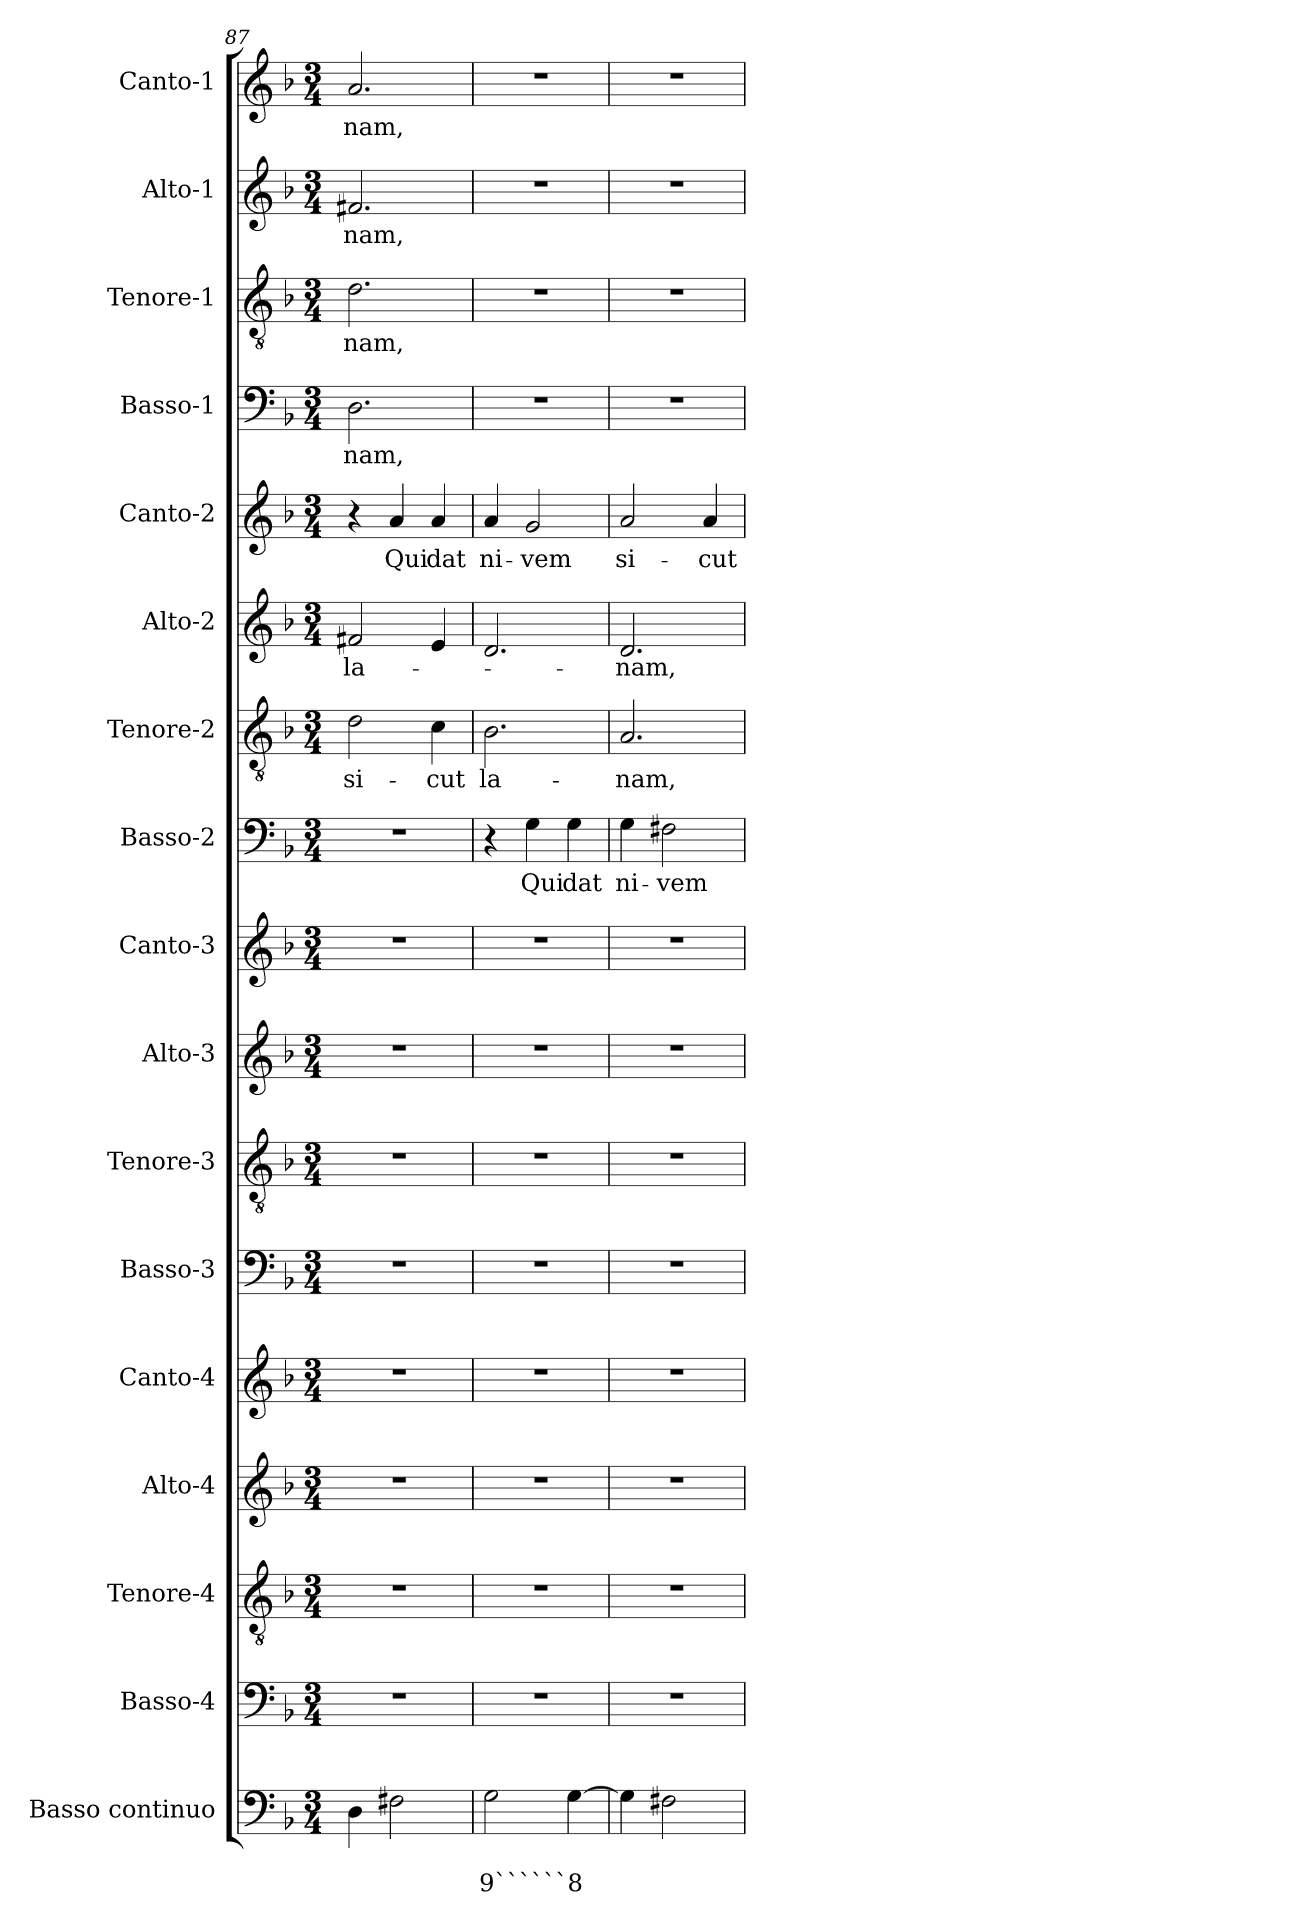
**kern	**text	**text	**kern	**kern	**kern	**kern	**kern	**kern	**kern	**kern	**kern	**text	**kern	**text	**kern	**text	**kern	**text	**kern	**text	**kern	**text	**kern	**text	**kern	**text
*part17	*part17	*part17	*part16	*part15	*part14	*part13	*part12	*part11	*part10	*part9	*part8	*part8	*part7	*part7	*part6	*part6	*part5	*part5	*part4	*part4	*part3	*part3	*part2	*part2	*part1	*part1
*staff17	*staff17	*staff17	*staff16	*staff15	*staff14	*staff13	*staff12	*staff11	*staff10	*staff9	*staff8	*staff8	*staff7	*staff7	*staff6	*staff6	*staff5	*staff5	*staff4	*staff4	*staff3	*staff3	*staff2	*staff2	*staff1	*staff1
*I"Basso continuo	*	*	*I"Basso-4	*I"Tenore-4	*I"Alto-4	*I"Canto-4	*I"Basso-3	*I"Tenore-3	*I"Alto-3	*I"Canto-3	*I"Basso-2	*	*I"Tenore-2	*	*I"Alto-2	*	*I"Canto-2	*	*I"Basso-1	*	*I"Tenore-1	*	*I"Alto-1	*	*I"Canto-1	*
*I'BC	*	*	*I'B4	*I'T4	*I'A4	*I'C4	*I'B3	*I'T3	*I'A3	*I'C3	*I'B2	*	*I'T2	*	*I'A2	*	*I'C2	*	*I'B1	*	*I'T1	*	*I'A1	*	*I'C1	*
*clefF4	*	*	*clefF4	*clefGv2	*clefG2	*clefG2	*clefF4	*clefGv2	*clefG2	*clefG2	*clefF4	*	*clefGv2	*	*clefG2	*	*clefG2	*	*clefF4	*	*clefGv2	*	*clefG2	*	*clefG2	*
*k[b-]	*	*	*k[b-]	*k[b-]	*k[b-]	*k[b-]	*k[b-]	*k[b-]	*k[b-]	*k[b-]	*k[b-]	*	*k[b-]	*	*k[b-]	*	*k[b-]	*	*k[b-]	*	*k[b-]	*	*k[b-]	*	*k[b-]	*
*F:	*	*	*F:	*F:	*F:	*F:	*F:	*F:	*F:	*F:	*F:	*	*F:	*	*F:	*	*F:	*	*F:	*	*F:	*	*F:	*	*F:	*
*M3/4	*	*	*M3/4	*M3/4	*M3/4	*M3/4	*M3/4	*M3/4	*M3/4	*M3/4	*M3/4	*	*M3/4	*	*M3/4	*	*M3/4	*	*M3/4	*	*M3/4	*	*M3/4	*	*M3/4	*
=87	=87	=87	=87	=87	=87	=87	=87	=87	=87	=87	=87	=87	=87	=87	=87	=87	=87	=87	=87	=87	=87	=87	=87	=87	=87	=87
!	!	!	!	!	!	!	!	!	!	!	!	!	!	!LO:LY:b	!	!	!	!	!	!	!	!	!	!	!	!
!	!	!	!	!	!	!	!	!	!	!	!	!	!	!	!	!LO:LY:b	!	!	!	!	!	!	!	!	!	!
!	!	!	!	!	!	!	!	!	!	!	!	!	!	!	!	!	!	!	!	!LO:LY:b	!	!	!	!	!	!
!	!	!	!	!	!	!	!	!	!	!	!	!	!	!	!	!	!	!	!	!	!	!LO:LY:b	!	!	!	!
!	!	!	!	!	!	!	!	!	!	!	!	!	!	!	!	!	!	!	!	!	!	!	!	!LO:LY:b	!	!
!	!	!	!	!	!	!	!	!	!	!	!	!	!	!	!	!	!	!	!	!	!	!	!	!	!	!LO:LY:b
4D\	.	.	2.r	2.r	2.r	2.r	2.r	2.r	2.r	2.r	2.r	.	2d\	si-	2f#X/	la-	4r	.	2.D\	-nam,	2.d\	-nam,	2.f#X/	-nam,	2.a/	-nam,
!	!	!	!	!	!	!	!	!	!	!	!	!	!	!	!	!	!	!LO:LY:b	!	!	!	!	!	!	!	!
2F#X\	.	.	.	.	.	.	.	.	.	.	.	.	.	.	.	.	4a/	Qui	.	.	.	.	.	.	.	.
!	!	!	!	!	!	!	!	!	!	!	!	!	!	!LO:LY:b	!	!	!	!	!	!	!	!	!	!	!	!
!	!	!	!	!	!	!	!	!	!	!	!	!	!	!	!	!	!	!LO:LY:b	!	!	!	!	!	!	!	!
.	.	.	.	.	.	.	.	.	.	.	.	.	4c\	-cut	4e/	.	4a/	dat	.	.	.	.	.	.	.	.
=88	=88	=88	=88	=88	=88	=88	=88	=88	=88	=88	=88	=88	=88	=88	=88	=88	=88	=88	=88	=88	=88	=88	=88	=88	=88	=88
!	!	!LO:LY:b	!	!	!	!	!	!	!	!	!	!	!	!	!	!	!	!	!	!	!	!	!	!	!	!
!	!	!	!	!	!	!	!	!	!	!	!	!	!	!LO:LY:b	!	!	!	!	!	!	!	!	!	!	!	!
!	!	!	!	!	!	!	!	!	!	!	!	!	!	!	!	!	!	!LO:LY:b	!	!	!	!	!	!	!	!
2G\	.	9``````8	2.r	2.r	2.r	2.r	2.r	2.r	2.r	2.r	4r	.	2.B-\	la-	2.d/	.	4a/	ni-	2.r	.	2.r	.	2.r	.	2.r	.
!	!	!	!	!	!	!	!	!	!	!	!	!LO:LY:b	!	!	!	!	!	!	!	!	!	!	!	!	!	!
!	!	!	!	!	!	!	!	!	!	!	!	!	!	!	!	!	!	!LO:LY:b	!	!	!	!	!	!	!	!
.	.	.	.	.	.	.	.	.	.	.	4G\	Qui	.	.	.	.	2g/	-vem	.	.	.	.	.	.	.	.
!	!	!	!	!	!	!	!	!	!	!	!	!LO:LY:b	!	!	!	!	!	!	!	!	!	!	!	!	!	!
[4G\	.	.	.	.	.	.	.	.	.	.	4G\	dat	.	.	.	.	.	.	.	.	.	.	.	.	.	.
=89	=89	=89	=89	=89	=89	=89	=89	=89	=89	=89	=89	=89	=89	=89	=89	=89	=89	=89	=89	=89	=89	=89	=89	=89	=89	=89
!	!	!	!	!	!	!	!	!	!	!	!	!LO:LY:b	!	!	!	!	!	!	!	!	!	!	!	!	!	!
!	!	!	!	!	!	!	!	!	!	!	!	!	!	!LO:LY:b	!	!	!	!	!	!	!	!	!	!	!	!
!	!	!	!	!	!	!	!	!	!	!	!	!	!	!	!	!LO:LY:b	!	!	!	!	!	!	!	!	!	!
!	!	!	!	!	!	!	!	!	!	!	!	!	!	!	!	!	!	!LO:LY:b	!	!	!	!	!	!	!	!
4G\]	.	.	2.r	2.r	2.r	2.r	2.r	2.r	2.r	2.r	4G\	ni-	2.A/	-nam,	2.d/	-nam,	2a/	si-	2.r	.	2.r	.	2.r	.	2.r	.
!	!	!	!	!	!	!	!	!	!	!	!	!LO:LY:b	!	!	!	!	!	!	!	!	!	!	!	!	!	!
2F#X\	.	.	.	.	.	.	.	.	.	.	2F#X\	-vem	.	.	.	.	.	.	.	.	.	.	.	.	.	.
!	!	!	!	!	!	!	!	!	!	!	!	!	!	!	!	!	!	!LO:LY:b	!	!	!	!	!	!	!	!
.	.	.	.	.	.	.	.	.	.	.	.	.	.	.	.	.	4a/	-cut	.	.	.	.	.	.	.	.
=	=	=	=	=	=	=	=	=	=	=	=	=	=	=	=	=	=	=	=	=	=	=	=	=	=	=
*-	*-	*-	*-	*-	*-	*-	*-	*-	*-	*-	*-	*-	*-	*-	*-	*-	*-	*-	*-	*-	*-	*-	*-	*-	*-	*-
